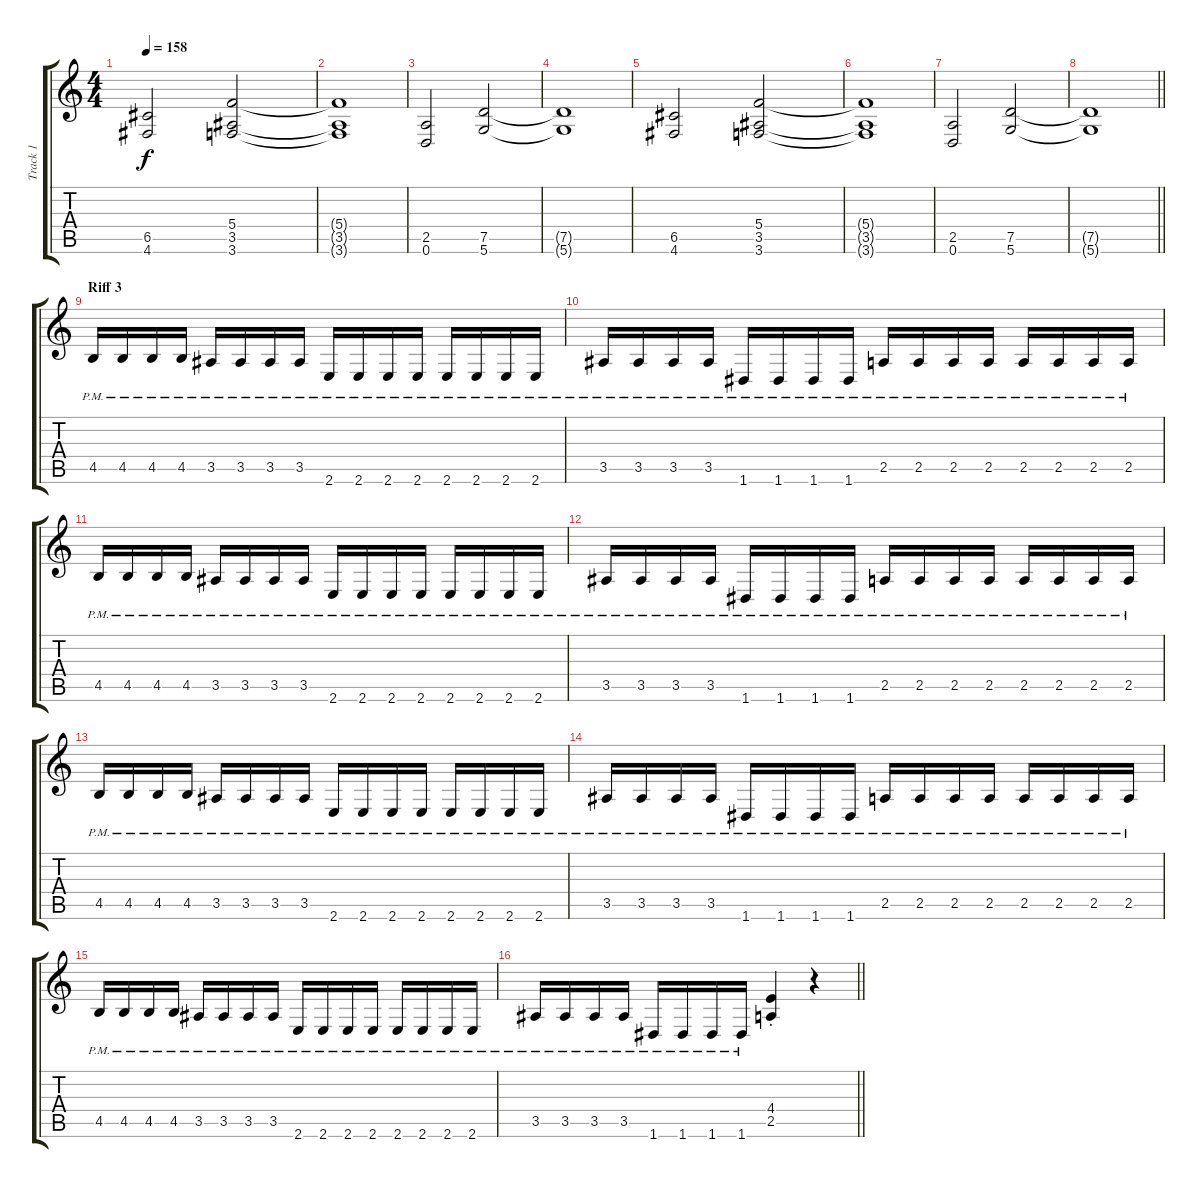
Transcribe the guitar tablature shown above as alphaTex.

\track ("Track 1" "Track 1") {instrument overdrivenguitar}
\staff {score tabs}
\tuning (D4 A3 F3 C3 G2 D2) {hide}
\ts (4 4)
\tempo 158
\clef g2
\ks c
(6.5 4.6).2{dy f} (5.4 3.5 3.6).2 |
(5.4{t} 3.5{t} 3.6{t}).1 |
(2.5 0.6).2 (7.5 5.6).2 |
(7.5{t} 5.6{t}).1 |
(6.5 4.6).2 (5.4 3.5 3.6).2 |
(5.4{t} 3.5{t} 3.6{t}).1 |
(2.5 0.6).2 (7.5 5.6).2 |
\barLineRight lightlight
(7.5{t} 5.6{t}).1 |
\section ("" "Riff 3")
4.5{pm}.16 4.5{pm}.16 4.5{pm}.16 4.5{pm}.16 3.5{pm}.16 3.5{pm}.16 3.5{pm}.16 3.5{pm}.16 2.6{pm}.16 2.6{pm}.16 2.6{pm}.16 2.6{pm}.16 2.6{pm}.16 2.6{pm}.16 2.6{pm}.16 2.6{pm}.16 |
3.5{pm}.16 3.5{pm}.16 3.5{pm}.16 3.5{pm}.16 1.6{pm}.16 1.6{pm}.16 1.6{pm}.16 1.6{pm}.16 2.5{pm}.16 2.5{pm}.16 2.5{pm}.16 2.5{pm}.16 2.5{pm}.16 2.5{pm}.16 2.5{pm}.16 2.5{pm}.16 |
4.5{pm}.16 4.5{pm}.16 4.5{pm}.16 4.5{pm}.16 3.5{pm}.16 3.5{pm}.16 3.5{pm}.16 3.5{pm}.16 2.6{pm}.16 2.6{pm}.16 2.6{pm}.16 2.6{pm}.16 2.6{pm}.16 2.6{pm}.16 2.6{pm}.16 2.6{pm}.16 |
3.5{pm}.16 3.5{pm}.16 3.5{pm}.16 3.5{pm}.16 1.6{pm}.16 1.6{pm}.16 1.6{pm}.16 1.6{pm}.16 2.5{pm}.16 2.5{pm}.16 2.5{pm}.16 2.5{pm}.16 2.5{pm}.16 2.5{pm}.16 2.5{pm}.16 2.5{pm}.16 |
4.5{pm}.16 4.5{pm}.16 4.5{pm}.16 4.5{pm}.16 3.5{pm}.16 3.5{pm}.16 3.5{pm}.16 3.5{pm}.16 2.6{pm}.16 2.6{pm}.16 2.6{pm}.16 2.6{pm}.16 2.6{pm}.16 2.6{pm}.16 2.6{pm}.16 2.6{pm}.16 |
3.5{pm}.16 3.5{pm}.16 3.5{pm}.16 3.5{pm}.16 1.6{pm}.16 1.6{pm}.16 1.6{pm}.16 1.6{pm}.16 2.5{pm}.16 2.5{pm}.16 2.5{pm}.16 2.5{pm}.16 2.5{pm}.16 2.5{pm}.16 2.5{pm}.16 2.5{pm}.16 |
4.5{pm}.16 4.5{pm}.16 4.5{pm}.16 4.5{pm}.16 3.5{pm}.16 3.5{pm}.16 3.5{pm}.16 3.5{pm}.16 2.6{pm}.16 2.6{pm}.16 2.6{pm}.16 2.6{pm}.16 2.6{pm}.16 2.6{pm}.16 2.6{pm}.16 2.6{pm}.16 |
\barLineRight lightlight
3.5{pm}.16 3.5{pm}.16 3.5{pm}.16 3.5{pm}.16 1.6{pm}.16 1.6{pm}.16 1.6{pm}.16 1.6{pm}.16 (4.4{st} 2.5{st}).4 r.4
